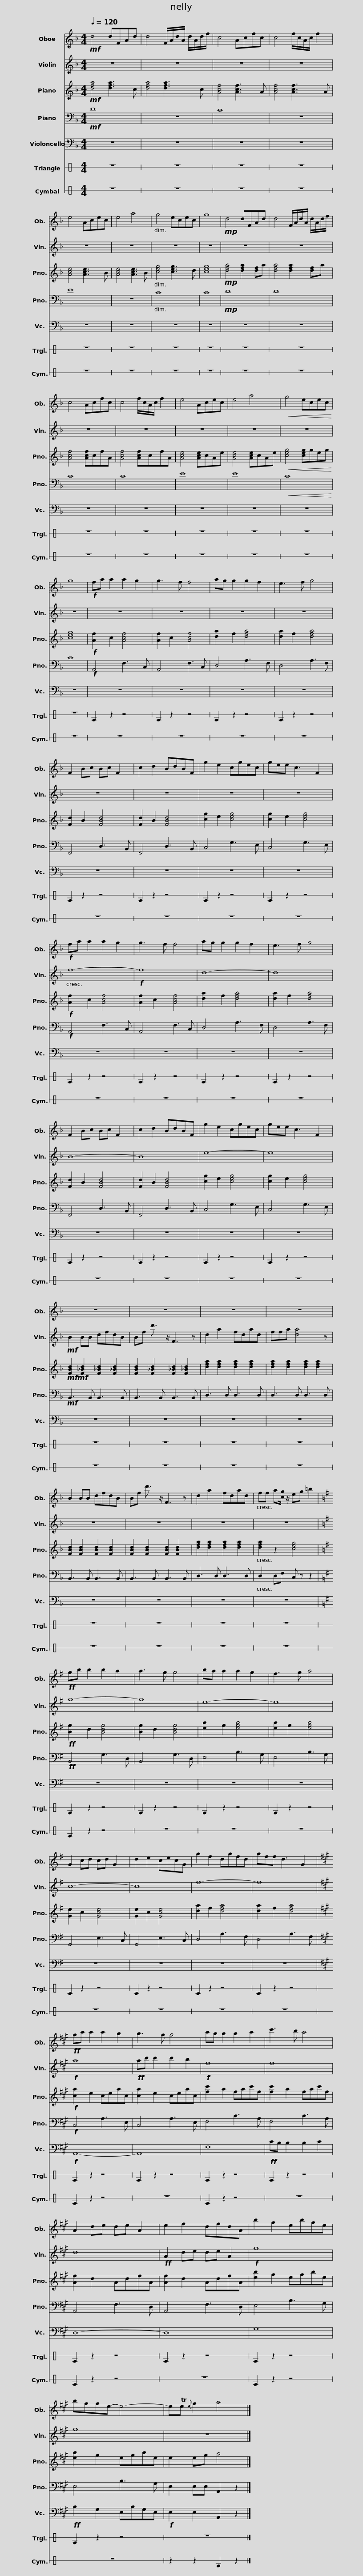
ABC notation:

X:1
%%score 1 2 3 4 5 6 7
L:1/8
Q:1/4=120
M:4/4
I:linebreak $
K:F
V:1 treble
V:2 treble
V:3 treble
V:4 bass
V:5 bass
V:6 perc stafflines=1
K:none
V:7 perc stafflines=1
K:none
V:1
!mf! d4 dFAd | d4 F/A/d/A/ d/A/d/f/ | c4 Acfc | c4 f/c/A/c/ f2 | e4 Acec | %5
 e4 a4 |$ g4 ecec | g8 |!mp! d4 dFAd | d4 F/A/d/A/ d/A/d/f/ | %10
 c4 Acfc | c4 f/c/A/c/ f2 | e4 Acec |$ e4 a4 |!<(! g4 ecec!<)! | %15
 g8 |!f! fa a2 a2 g2 | g3 f f4 | ag g2 g2 f2 | e3 f g4 |$ %20
 F2 Bc Bc F2 | c2 d2 BdBF | g2 e2 cgec | gee c3 F2 |!f! fa a2 a2 g2 |$ %25
 g3 f f4 | ag g2 g2 f2 | e3 f g4 | F2 Bc Bc F2 | c2 d2 BdBF | %30
 g2 e2 cgec |$ gee c3 F2 | z8 | z8 | z8 | %35
 z8 |$ B2 BB dfdB | Bf d'3/2 z/ F3 z | d2 a2 fdad | ff a[cg]/ z/ eg =b2 | %40
[K:G]!ff! gb b2 b2 a2 | a3 g g4 |$ ba a2 a2 g2 | f3 g a4 | G2 cd cd G2 | %45
 d2 e2 cecG | a2 f2 dafd | aff d3 G2 |$[K:A]!ff! ac' c'2 c'2 b2 | b3 a a4 | %50
 c'b b2 b2 c'2 | e'3 d' c'4 | A2 de de A2 |$ e2 f2 dfdA | b2 g2 ebge | %55
 bgge- e4- | eTe{e} g2 a4 |] %57
V:2
 z8 | z8 | z8 | z8 | z8 | %5
 z8 |$ z8 | z8 | z8 | z8 | %10
 z8 | z8 | z8 |$ z8 | z8 | %15
 z8 | z8 | z8 | z8 | z8 |$ %20
 z8 | z8 | z8 | z8 | f8- |$ %25
!f! f8 | d8- | d8 | B8- | B8 | %30
 e8- |$ e8 |!mf! B2 BB dfdB | Bf d'3/2 z/ F3 z | d2 a2 fdad | %35
 ffa [da]4 z |$ z8 | z8 | z8 | z8 | %40
[K:G] g8- | g8 |$ e8- | e8 | c8- | %45
 c8 | f8- | f8 |$[K:A]!f! a8 |!ff! ac' c'2 c'2 b2 | %50
!f! f8 | f8 | d8 |$!ff! A2 de de A2 |!f! g8 | %55
 g8 | z8 |] %57
V:3
!mf! [dfa]4 [dfa]3 c | [dfa]4 [dfa]3 c | [Acf]4 [Acf]3 A | [Acf]4 [Acf]3 A | [Ace]4 [Ace]3 B | %5
 [Ace]4 [Ace]3 B |$ [ceg]4 [ceg]3 d | [ceg]8 |!mp! [dfa]4 [dfa]2 [df]a | [dfa]4 [dfa]2 [df]a | %10
 [Acf]4 [Acf]cfA | [Acf]4 [Acf]cfA | [Ace]4 [Ace]cAe |$ [Ace]4 [Ace]cAe |!<(! [ceg]4 [ceg]geg!<)! | %15
 [ceg]8 |!f! [Af]2 c2 [Acf]4 | [Af]2 c2 [Acf]4 | [da]2 f2 [dfa]4 | [da]2 f2 [dfa]4 |$ %20
 [Fd]2 B2 [FBd]4 | [Fd]2 B2 [FBd]4 | [cg]2 e2 [ceg]4 | [cg]2 e2 [ceg]4 |!f! [Af]2 c2 [Acf]4 |$ %25
 [Af]2 c2 [Acf]4 | [da]2 f2 [dfa]4 | [da]2 f2 [dfa]4 | [Fd]2 B2 [FBd]4 | [Fd]2 B2 [FBd]4 | %30
 [cg]2 e2 [ceg]4 |$ [cg]2 e2 [ceg]4 |!mf!!mf! [FBd]2 [F_Bd]2 [F_Bd]2 [F_Bd]2 | [FBd]2 [F_Bd]2 [F_Bd]2 [F_Bd]2 | [dfa]2 [dfa]2 [dfa]2 [dfa]2 | %35
 [dfa]2 [dfa]2 [dfa]2 [dfa]2 |$ [FBd]2 [FBd]2 [FBd]2 [FBd]2 | [FBd]2 [FBd]2 [FBd]2 [FBd]2 | [dfa]2 [dfa]2 [dfa]2 [dfa]2 | [dfa]2 z2 [ceg]4 | %40
[K:G]!ff! [Bg]2 d2 [Bdg]4 | [Bg]2 d2 [Bdg]4 |$ [eb]2 g2 [egb]4 | [eb]2 g2 [egb]4 | [Ge]2 c2 [Gce]4 | %45
 [Ge]2 c2 [Gce]4 | [da]2 f2 [dfa]4 | [da]2 f2 [dfa]4 |$[K:A]!f! [ca]2 e2 ceac | [ca]2 e2 ceac | %50
 [fc']2 a2 fac'f | [fc']2 a2 fac'f | [Af]2 d2 AdfA |$ [Af]2 d2 AdfA | [eb]2 g2 egbe | %55
 [eb]2 g2 egbe | e2 eg a4 |] %57
V:4
!mf! D8 | z8 | C8 | z8 | E8 | %5
 z8 |$ C8 | C8 |!mp! D8 | D8 | %10
 C8 | C8 | E8 |$ E8 |!<(! C8!<)! | %15
 C8 |!f! A,,4 F,3 C, | A,,4 F,3 C, | D,4 A,3 F, | D,4 A,3 F, |$ %20
 F,,4 D,3 B,, | F,,4 D,3 B,, | C,4 G,3 E, | C,4 G,3 E, |!f! A,,4 F,3 C, |$ %25
 A,,4 F,3 C, | D,4 A,3 F, | D,4 A,3 F, | F,,4 D,3 B,, | F,,4 D,3 B,, | %30
 C,4 G,3 E, |$ C,4 G,3 E, |!mf! B,,3 B,, B,,3 B,, | B,,3 B,, B,,3 B,, | D,3 D, D,3 D, | %35
 D,3 D, D,3 D, |$ B,,3 B,, B,,3 B,, | B,,3 B,, B,,3 B,, | D,3 D, D,3 D, | D,2 D,F, C, z z2 | %40
[K:G]!ff! B,,4 G,3 D, | B,,4 G,3 D, |$ E,4 B,3 G, | E,4 B,3 G, | G,,4 E,3 C, | %45
 G,,4 E,3 C, | D,4 A,3 F, | D,4 A,3 F, |$[K:A]!f! C,4 A,3 E, | C,4 A,3 E, | %50
 F,4 C3 A, | F,4 C3 A, | A,,4 F,3 D, |$ A,,4 F,3 D, | E,4 B,3 G, | %55
 E,4 B,3 G, | E,2 E,E, A,,2 z2 |] %57
V:5
 z8 | z8 | z8 | z8 | z8 | %5
 z8 |$ z8 | z8 | z8 | z8 | %10
 z8 | z8 | z8 |$ z8 | z8 | %15
 z8 | z8 | z8 | z8 | z8 |$ %20
 z8 | z8 | z8 | z8 | z8 |$ %25
 z8 | z8 | z8 | z8 | z8 | %30
 z8 |$ z8 | z8 | z8 | z8 | %35
 z8 |$ z8 | z8 | z8 | z8 | %40
[K:G] z8 | z8 |$ z8 | z8 | z8 | %45
 z8 | z8 | z8 |$[K:A]!f! A,,8- | A,,8 | %50
 F,8 |!ff! CB, B,2 B,2 C2 | D,8- |$ D,8 | G,8 | %55
!ff! B,2 G,2 E,B,G,E, |!f! E,2 E,2 A,,2 z2 |] %57
V:6
[K:C] z8 | z8 | z8 | z8 | z8 | %5
 z8 |$ z8 | z8 | z8 | z8 | %10
 z8 | z8 | z8 |$ z8 | z8 | %15
 z8 | E2 z2 z4 | E2 z2 z4 | E2 z2 z4 | E2 z2 z4 |$ %20
 E2 z2 z4 | E2 z2 z4 | E2 z2 z4 | E2 z2 z4 | E2 z2 z4 |$ %25
 E2 z2 z4 | E2 z2 z4 | E2 z2 z4 | E2 z2 z4 | E2 z2 z4 | %30
 E2 z2 z4 |$ E2 z2 z4 | z8 | z8 | z8 | %35
 z8 |$ z8 | z8 | z8 | z8 | %40
 E2 z2 z4 | E2 z2 z4 |$ E2 z2 z4 | E2 z2 z4 | E2 z2 z4 | %45
 E2 z2 z4 | E2 z2 z4 | E2 z2 z4 |$ E2 z2 z4 | E2 z2 z4 | %50
 E2 z2 z4 | E2 z2 z4 | E2 z2 z4 |$ E2 z2 z4 | E2 z2 z4 | %55
 E2 z2 z4 | z8 |] %57
V:7
[K:C] z8 | z8 | z8 | z8 | z8 | %5
 z8 |$ z8 | z8 | z8 | z8 | %10
 z8 | z8 | z8 |$ z8 | z8 | %15
 z8 | z8 | z8 | z8 | z8 |$ %20
 z8 | z8 | z8 | z8 | z8 |$ %25
 z8 | z8 | z8 | z8 | z8 | %30
 z8 |$ z8 | z8 | z8 | z8 | %35
 z8 |$ z8 | z8 | z8 | z8 | %40
 E2 z2 z4 | z8 |$ z8 | z8 | z8 | %45
 z8 | z8 | z8 |$ E2 z2 z4 | z8 | %50
 E2 z2 z4 | z8 | E2 z2 z4 |$ z8 | E2 z2 z4 | %55
 z8 | z2 z2 E2 z2 |] %57
